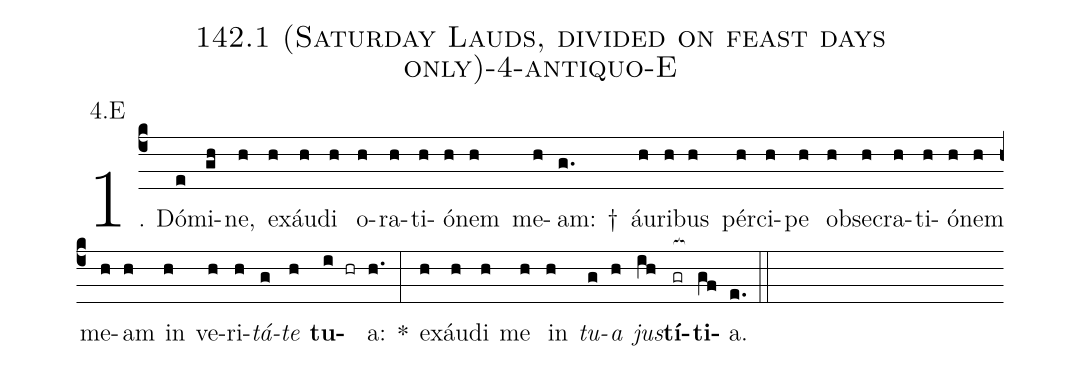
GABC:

name: 142.1 (Saturday Lauds, divided on feast days only)-4-antiquo-E;
annotation: 4.E;
%%
(c4)1. Dó(e)mi(gh)ne,(h) ex(h)áu(h)di(h) o(h)ra(h)ti(h)ó(h)nem(h) me(h)am: †(g.) áu(h)ri(h)bus(h) pér(h)ci(h)pe(h) ob(h)se(h)cra(h)ti(h)ó(h)nem(h) me(h)am(h) in(h) ve(h)ri(h)<i>tá</i>(g)<i>te</i>(h) <b>tu</b>(i hr)a:(h.) *(:) ex(h)áu(h)di(h) me(h) in(h) <i>tu</i>(g)<i>a</i>(h) <i>jus</i>(ih)<b>tí</b>(gr[ocb:1{])<b>ti</b>(gf[ocb:0}])a.(e.) (::)
